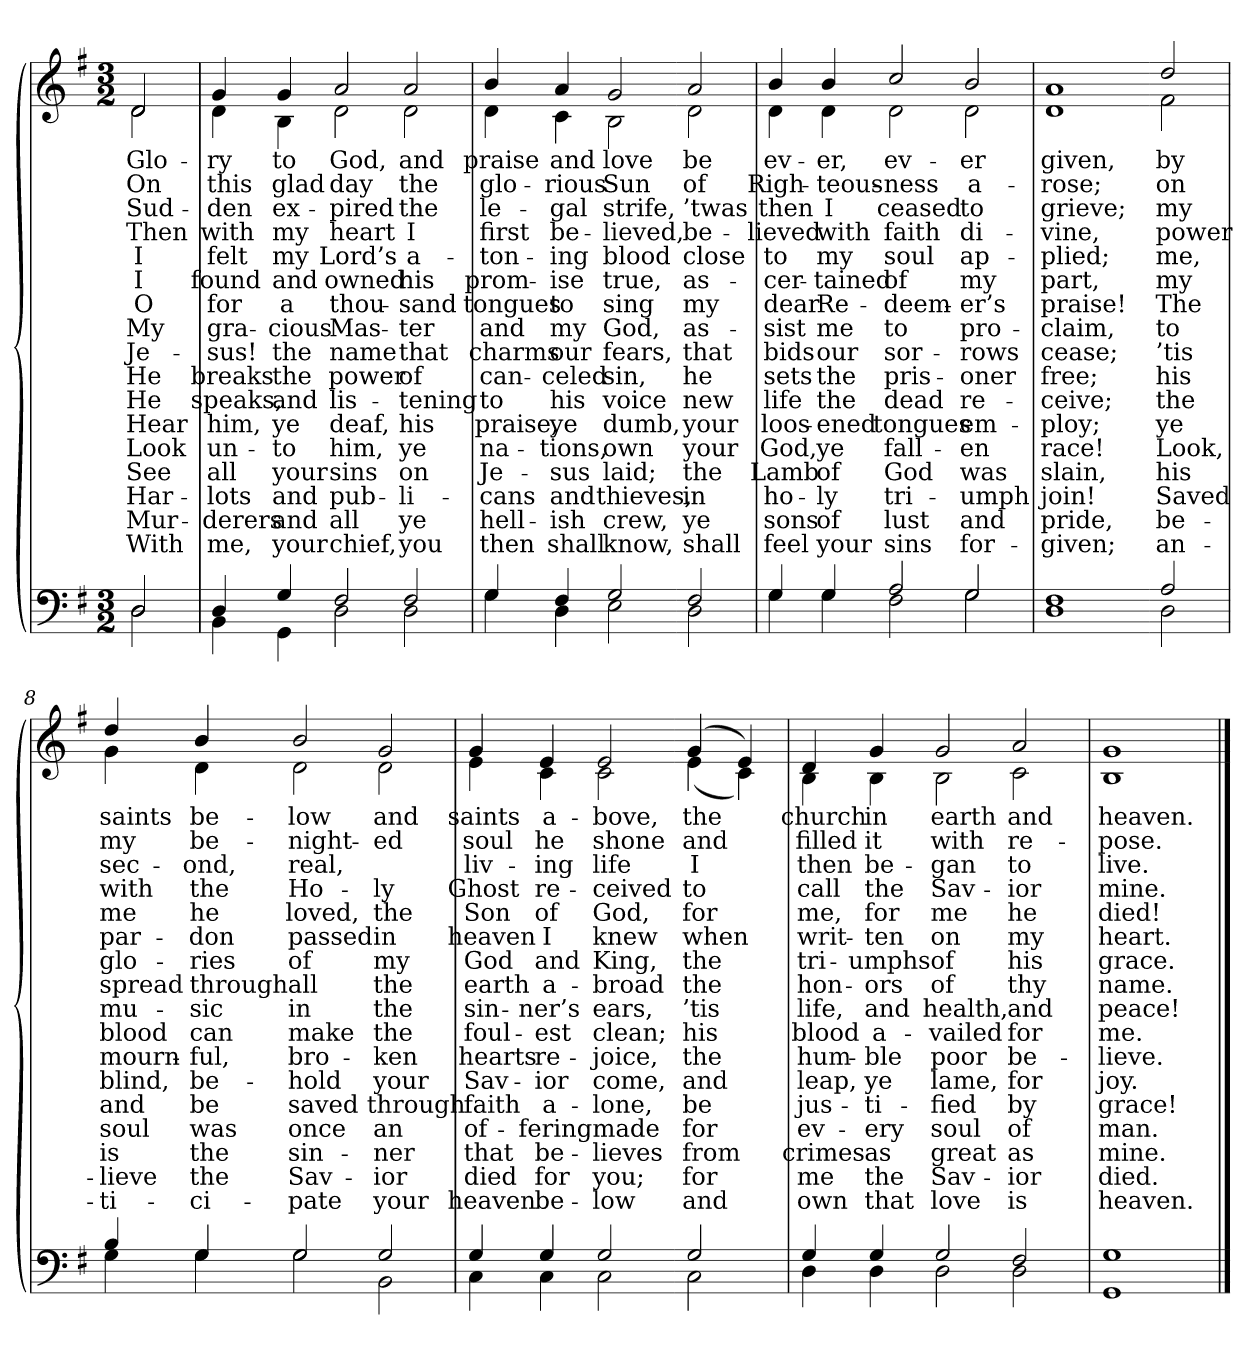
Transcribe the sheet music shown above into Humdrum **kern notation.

**kern	**kern	**text	**text	**text	**text	**text	**text	**text	**text	**text	**text	**text	**text	**text	**text	**text	**text	**text
*part2	*part1	*part1	*part1	*part1	*part1	*part1	*part1	*part1	*part1	*part1	*part1	*part1	*part1	*part1	*part1	*part1	*part1	*part1
*staff2	*staff1	*staff1	*staff1	*staff1	*staff1	*staff1	*staff1	*staff1	*staff1	*staff1	*staff1	*staff1	*staff1	*staff1	*staff1	*staff1	*staff1	*staff1
*clefF4	*clefG2	*	*	*	*	*	*	*	*	*	*	*	*	*	*	*	*	*
*k[f#]	*k[f#]	*	*	*	*	*	*	*	*	*	*	*	*	*	*	*	*	*
*M3/2	*M3/2	*	*	*	*	*	*	*	*	*	*	*	*	*	*	*	*	*
=1	=1	=1	=1	=1	=1	=1	=1	=1	=1	=1	=1	=1	=1	=1	=1	=1	=1	=1
*^	*	*	*	*	*	*	*	*	*	*	*	*	*	*	*	*	*	*
!	!	!LO:TX:b:i:t=Verse	!	!	!	!	!	!	!	!	!	!	!	!	!	!	!	!	!
!	!	!	!LO:LY:b	!LO:LY:b	!LO:LY:b	!LO:LY:b	!LO:LY:b	!LO:LY:b	!LO:LY:b	!LO:LY:b	!LO:LY:b	!LO:LY:b	!LO:LY:b	!LO:LY:b	!LO:LY:b	!LO:LY:b	!LO:LY:b	!LO:LY:b	!LO:LY:b
*	*	*^	*	*	*	*	*	*	*	*	*	*	*	*	*	*	*	*	*
2D/	2D\	2d/	2d\	Glo-	On	Sud-	Then	I	I	O	My	Je-	He	He	Hear	Look	See	Har-	Mur-	With
=2	=2	=2	=2	=2	=2	=2	=2	=2	=2	=2	=2	=2	=2	=2	=2	=2	=2	=2	=2	=2
!	!	!	!	!LO:LY:b	!LO:LY:b	!LO:LY:b	!LO:LY:b	!LO:LY:b	!LO:LY:b	!LO:LY:b	!LO:LY:b	!LO:LY:b	!LO:LY:b	!LO:LY:b	!LO:LY:b	!LO:LY:b	!LO:LY:b	!LO:LY:b	!LO:LY:b	!LO:LY:b
4D/	4BB\	4g/	4d\	-ry	this	-den	with	felt	found	for	gra-	-sus!	breaks	speaks,	him,	un-	all	-lots	-derers	me,
!	!	!	!	!LO:LY:b	!LO:LY:b	!LO:LY:b	!LO:LY:b	!LO:LY:b	!LO:LY:b	!LO:LY:b	!LO:LY:b	!LO:LY:b	!LO:LY:b	!LO:LY:b	!LO:LY:b	!LO:LY:b	!LO:LY:b	!LO:LY:b	!LO:LY:b	!LO:LY:b
4G/	4GG\	4g/	4B\	to	glad	ex-	my	my	and	a	-cious	the	the	and	ye	-to	your	and	and	your
!	!	!	!	!LO:LY:b	!LO:LY:b	!LO:LY:b	!LO:LY:b	!LO:LY:b	!LO:LY:b	!LO:LY:b	!LO:LY:b	!LO:LY:b	!LO:LY:b	!LO:LY:b	!LO:LY:b	!LO:LY:b	!LO:LY:b	!LO:LY:b	!LO:LY:b	!LO:LY:b
2F#/	2D\	2a/	2d\	God,	day	-pired	heart	Lord’s	owned	thou-	Mas-	name	power	lis-	deaf,	him,	sins	pub-	all	chief,
!	!	!	!	!LO:LY:b	!LO:LY:b	!LO:LY:b	!LO:LY:b	!LO:LY:b	!LO:LY:b	!LO:LY:b	!LO:LY:b	!LO:LY:b	!LO:LY:b	!LO:LY:b	!LO:LY:b	!LO:LY:b	!LO:LY:b	!LO:LY:b	!LO:LY:b	!LO:LY:b
2F#/	2D\	2a/	2d\	and	the	the	I	a-	his	-sand	-ter	that	of	-tening	his	ye	on	-li-	ye	you
=3	=3	=3	=3	=3	=3	=3	=3	=3	=3	=3	=3	=3	=3	=3	=3	=3	=3	=3	=3	=3
!	!	!	!	!LO:LY:b	!LO:LY:b	!LO:LY:b	!LO:LY:b	!LO:LY:b	!LO:LY:b	!LO:LY:b	!LO:LY:b	!LO:LY:b	!LO:LY:b	!LO:LY:b	!LO:LY:b	!LO:LY:b	!LO:LY:b	!LO:LY:b	!LO:LY:b	!LO:LY:b
4G/	4G\	4b/	4d\	praise	glo-	le-	first	-ton-	prom-	tongues	and	charms	can-	to	praise,	na-	Je-	-cans	hell-	then
!	!	!	!	!LO:LY:b	!LO:LY:b	!LO:LY:b	!LO:LY:b	!LO:LY:b	!LO:LY:b	!LO:LY:b	!LO:LY:b	!LO:LY:b	!LO:LY:b	!LO:LY:b	!LO:LY:b	!LO:LY:b	!LO:LY:b	!LO:LY:b	!LO:LY:b	!LO:LY:b
4F#/	4D\	4a/	4c\	and	-rious	-gal	be-	-ing	-ise	to	my	our	-celed	his	ye	-tions,	-sus	and	-ish	shall
!	!	!	!	!LO:LY:b	!LO:LY:b	!LO:LY:b	!LO:LY:b	!LO:LY:b	!LO:LY:b	!LO:LY:b	!LO:LY:b	!LO:LY:b	!LO:LY:b	!LO:LY:b	!LO:LY:b	!LO:LY:b	!LO:LY:b	!LO:LY:b	!LO:LY:b	!LO:LY:b
2G/	2E\	2g/	2B\	love	Sun	strife,	-lieved,	blood	true,	sing	God,	fears,	sin,	voice	dumb,	own	laid;	thieves,	crew,	know,
!!LO:LB:g=z	!!
=4-	=4-	=4-	=4-	=4-	=4-	=4-	=4-	=4-	=4-	=4-	=4-	=4-	=4-	=4-	=4-	=4-	=4-	=4-	=4-	=4-
!	!	!	!	!LO:LY:b	!LO:LY:b	!LO:LY:b	!LO:LY:b	!LO:LY:b	!LO:LY:b	!LO:LY:b	!LO:LY:b	!LO:LY:b	!LO:LY:b	!LO:LY:b	!LO:LY:b	!LO:LY:b	!LO:LY:b	!LO:LY:b	!LO:LY:b	!LO:LY:b
2F#/	2D\	2a/	2d\	be	of	’twas	be-	close	as-	my	as-	that	he	new	your	your	the	in	ye	shall
=5	=5	=5	=5	=5	=5	=5	=5	=5	=5	=5	=5	=5	=5	=5	=5	=5	=5	=5	=5	=5
!	!	!	!	!LO:LY:b	!LO:LY:b	!LO:LY:b	!LO:LY:b	!LO:LY:b	!LO:LY:b	!LO:LY:b	!LO:LY:b	!LO:LY:b	!LO:LY:b	!LO:LY:b	!LO:LY:b	!LO:LY:b	!LO:LY:b	!LO:LY:b	!LO:LY:b	!LO:LY:b
4G/	4G\	4b/	4d\	ev-	Righ-	then	-lieved	to	-cer-	dear	-sist	bids	sets	life	loos-	God,	Lamb	ho-	sons	feel
!	!	!	!	!LO:LY:b	!LO:LY:b	!LO:LY:b	!LO:LY:b	!LO:LY:b	!LO:LY:b	!LO:LY:b	!LO:LY:b	!LO:LY:b	!LO:LY:b	!LO:LY:b	!LO:LY:b	!LO:LY:b	!LO:LY:b	!LO:LY:b	!LO:LY:b	!LO:LY:b
4G/	4G\	4b/	4d\	-er,	-teous-	I	with	my	-tained	Re-	me	our	the	the	-ened	ye	of	-ly	of	your
!	!	!	!	!LO:LY:b	!LO:LY:b	!LO:LY:b	!LO:LY:b	!LO:LY:b	!LO:LY:b	!LO:LY:b	!LO:LY:b	!LO:LY:b	!LO:LY:b	!LO:LY:b	!LO:LY:b	!LO:LY:b	!LO:LY:b	!LO:LY:b	!LO:LY:b	!LO:LY:b
2A/	2F#\	2cc/	2d\	ev-	-ness	ceased	faith	soul	of	-deem-	to	sor-	pris-	dead	tongues	fall-	God	tri-	lust	sins
!	!	!	!	!LO:LY:b	!LO:LY:b	!LO:LY:b	!LO:LY:b	!LO:LY:b	!LO:LY:b	!LO:LY:b	!LO:LY:b	!LO:LY:b	!LO:LY:b	!LO:LY:b	!LO:LY:b	!LO:LY:b	!LO:LY:b	!LO:LY:b	!LO:LY:b	!LO:LY:b
2G/	2G\	2b/	2d\	-er	a-	to	di-	ap-	my	-er’s	pro-	-rows	-oner	re-	em-	-en	was	-umph	and	for-
=6	=6	=6	=6	=6	=6	=6	=6	=6	=6	=6	=6	=6	=6	=6	=6	=6	=6	=6	=6	=6
!	!	!	!	!LO:LY:b	!LO:LY:b	!LO:LY:b	!LO:LY:b	!LO:LY:b	!LO:LY:b	!LO:LY:b	!LO:LY:b	!LO:LY:b	!LO:LY:b	!LO:LY:b	!LO:LY:b	!LO:LY:b	!LO:LY:b	!LO:LY:b	!LO:LY:b	!LO:LY:b
1F#	1D	1a	1d	given,	-rose;	grieve;	-vine,	-plied;	part,	praise!	-claim,	cease;	free;	-ceive;	-ploy;	race!	slain,	join!	pride,	-given;
!!LO:LB:g=z	!!
=7-	=7-	=7-	=7-	=7-	=7-	=7-	=7-	=7-	=7-	=7-	=7-	=7-	=7-	=7-	=7-	=7-	=7-	=7-	=7-	=7-
!	!	!	!	!LO:LY:b	!LO:LY:b	!LO:LY:b	!LO:LY:b	!LO:LY:b	!LO:LY:b	!LO:LY:b	!LO:LY:b	!LO:LY:b	!LO:LY:b	!LO:LY:b	!LO:LY:b	!LO:LY:b	!LO:LY:b	!LO:LY:b	!LO:LY:b	!LO:LY:b
2A/	2D\	2dd/	2f#\	by	on	my	power	me,	my	The	to	’tis	his	the	ye	Look,	his	Saved	be-	an-
=8	=8	=8	=8	=8	=8	=8	=8	=8	=8	=8	=8	=8	=8	=8	=8	=8	=8	=8	=8	=8
!	!	!	!	!LO:LY:b	!LO:LY:b	!LO:LY:b	!LO:LY:b	!LO:LY:b	!LO:LY:b	!LO:LY:b	!LO:LY:b	!LO:LY:b	!LO:LY:b	!LO:LY:b	!LO:LY:b	!LO:LY:b	!LO:LY:b	!LO:LY:b	!LO:LY:b	!LO:LY:b
4B/	4G\	4dd/	4g\	saints	my	sec-	with	me	par-	glo-	spread	mu-	blood	mourn-	blind,	and	soul	is	-lieve	-ti-
!	!	!	!	!LO:LY:b	!LO:LY:b	!LO:LY:b	!LO:LY:b	!LO:LY:b	!LO:LY:b	!LO:LY:b	!LO:LY:b	!LO:LY:b	!LO:LY:b	!LO:LY:b	!LO:LY:b	!LO:LY:b	!LO:LY:b	!LO:LY:b	!LO:LY:b	!LO:LY:b
4G/	4G\	4b/	4d\	be-	be-	-ond,	the	he	-don	-ries	through	-sic	can	-ful,	be-	be	was	the	the	-ci-
!	!	!	!	!LO:LY:b	!LO:LY:b	!LO:LY:b	!LO:LY:b	!LO:LY:b	!LO:LY:b	!LO:LY:b	!LO:LY:b	!LO:LY:b	!LO:LY:b	!LO:LY:b	!LO:LY:b	!LO:LY:b	!LO:LY:b	!LO:LY:b	!LO:LY:b	!LO:LY:b
2G/	2G\	2b/	2d\	-low	-night-	real,	Ho-	loved,	passed	of	all	in	make	bro-	-hold	saved	once	sin-	Sav-	-pate
!	!	!	!	!LO:LY:b	!LO:LY:b	!	!LO:LY:b	!LO:LY:b	!LO:LY:b	!LO:LY:b	!LO:LY:b	!LO:LY:b	!LO:LY:b	!LO:LY:b	!LO:LY:b	!LO:LY:b	!LO:LY:b	!LO:LY:b	!LO:LY:b	!LO:LY:b
2G/	2BB\	2g/	2d\	and	-ed	.	-ly	the	in	my	the	the	the	-ken	your	through	an	-ner	-ior	your
=9	=9	=9	=9	=9	=9	=9	=9	=9	=9	=9	=9	=9	=9	=9	=9	=9	=9	=9	=9	=9
!	!	!	!	!LO:LY:b	!LO:LY:b	!LO:LY:b	!LO:LY:b	!LO:LY:b	!LO:LY:b	!LO:LY:b	!LO:LY:b	!LO:LY:b	!LO:LY:b	!LO:LY:b	!LO:LY:b	!LO:LY:b	!LO:LY:b	!LO:LY:b	!LO:LY:b	!LO:LY:b
4G/	4C\	4g/	4e\	saints	soul	liv-	Ghost	Son	heaven	God	earth	sin-	foul-	hearts	Sav-	faith	of-	that	died	heaven
!	!	!	!	!LO:LY:b	!LO:LY:b	!LO:LY:b	!LO:LY:b	!LO:LY:b	!LO:LY:b	!LO:LY:b	!LO:LY:b	!LO:LY:b	!LO:LY:b	!LO:LY:b	!LO:LY:b	!LO:LY:b	!LO:LY:b	!LO:LY:b	!LO:LY:b	!LO:LY:b
4G/	4C\	4e/	4c\	a-	he	-ing	re-	of	I	and	a-	-ner’s	-est	re-	-ior	a-	-fering	be-	for	be-
!	!	!	!	!LO:LY:b	!LO:LY:b	!LO:LY:b	!LO:LY:b	!LO:LY:b	!LO:LY:b	!LO:LY:b	!LO:LY:b	!LO:LY:b	!LO:LY:b	!LO:LY:b	!LO:LY:b	!LO:LY:b	!LO:LY:b	!LO:LY:b	!LO:LY:b	!LO:LY:b
2G/	2C\	2e/	2c\	-bove,	shone	life	-ceived	God,	knew	King,	-broad	ears,	clean;	-joice,	come,	-lone,	made	-lieves	you;	-low
!!LO:LB:g=z	!!
=10-	=10-	=10-	=10-	=10-	=10-	=10-	=10-	=10-	=10-	=10-	=10-	=10-	=10-	=10-	=10-	=10-	=10-	=10-	=10-	=10-
!	!	!	!	!LO:LY:b	!LO:LY:b	!LO:LY:b	!LO:LY:b	!LO:LY:b	!LO:LY:b	!LO:LY:b	!LO:LY:b	!LO:LY:b	!LO:LY:b	!LO:LY:b	!LO:LY:b	!LO:LY:b	!LO:LY:b	!LO:LY:b	!LO:LY:b	!LO:LY:b
2G/	2C\	(>4g/	(<4e\	the	and	I	to	for	when	the	the	’tis	his	the	and	be	for	from	for	and
.	.	4e/)	4c\)	.	.	.	.	.	.	.	.	.	.	.	.	.	.	.	.	.
=11	=11	=11	=11	=11	=11	=11	=11	=11	=11	=11	=11	=11	=11	=11	=11	=11	=11	=11	=11	=11
!	!	!	!	!LO:LY:b	!LO:LY:b	!LO:LY:b	!LO:LY:b	!LO:LY:b	!LO:LY:b	!LO:LY:b	!LO:LY:b	!LO:LY:b	!LO:LY:b	!LO:LY:b	!LO:LY:b	!LO:LY:b	!LO:LY:b	!LO:LY:b	!LO:LY:b	!LO:LY:b
4G/	4D\	4d/	4B\	church	filled	then	call	me,	writ-	tri-	hon-	life,	blood	hum-	leap,	jus-	ev-	crimes	me	own
!	!	!	!	!LO:LY:b	!LO:LY:b	!LO:LY:b	!LO:LY:b	!LO:LY:b	!LO:LY:b	!LO:LY:b	!LO:LY:b	!LO:LY:b	!LO:LY:b	!LO:LY:b	!LO:LY:b	!LO:LY:b	!LO:LY:b	!LO:LY:b	!LO:LY:b	!LO:LY:b
4G/	4D\	4g/	4B\	in	it	be-	the	for	-ten	-umphs	-ors	and	a-	-ble	ye	-ti-	-ery	as	the	that
!	!	!	!	!LO:LY:b	!LO:LY:b	!LO:LY:b	!LO:LY:b	!LO:LY:b	!LO:LY:b	!LO:LY:b	!LO:LY:b	!LO:LY:b	!LO:LY:b	!LO:LY:b	!LO:LY:b	!LO:LY:b	!LO:LY:b	!LO:LY:b	!LO:LY:b	!LO:LY:b
2G/	2D\	2g/	2B\	earth	with	-gan	Sav-	me	on	of	of	health,	-vailed	poor	lame,	-fied	soul	great	Sav-	love
!	!	!	!	!LO:LY:b	!LO:LY:b	!LO:LY:b	!LO:LY:b	!LO:LY:b	!LO:LY:b	!LO:LY:b	!LO:LY:b	!LO:LY:b	!LO:LY:b	!LO:LY:b	!LO:LY:b	!LO:LY:b	!LO:LY:b	!LO:LY:b	!LO:LY:b	!LO:LY:b
2F#/	2D\	2a/	2c\	and	re-	to	-ior	he	my	his	thy	and	for	be-	for	by	of	as	-ior	is
=12	=12	=12	=12	=12	=12	=12	=12	=12	=12	=12	=12	=12	=12	=12	=12	=12	=12	=12	=12	=12
!	!	!	!	!LO:LY:b	!LO:LY:b	!LO:LY:b	!LO:LY:b	!LO:LY:b	!LO:LY:b	!LO:LY:b	!LO:LY:b	!LO:LY:b	!LO:LY:b	!LO:LY:b	!LO:LY:b	!LO:LY:b	!LO:LY:b	!LO:LY:b	!LO:LY:b	!LO:LY:b
1G	1GG	1g	1B	heaven.	-pose.	live.	mine.	died!	heart.	grace.	name.	peace!	me.	-lieve.	joy.	grace!	man.	mine.	died.	heaven.
*v	*v	*	*	*	*	*	*	*	*	*	*	*	*	*	*	*	*	*	*	*
*	*v	*v	*	*	*	*	*	*	*	*	*	*	*	*	*	*	*	*	*
==	==	==	==	==	==	==	==	==	==	==	==	==	==	==	==	==	==	==
*-	*-	*-	*-	*-	*-	*-	*-	*-	*-	*-	*-	*-	*-	*-	*-	*-	*-	*-
